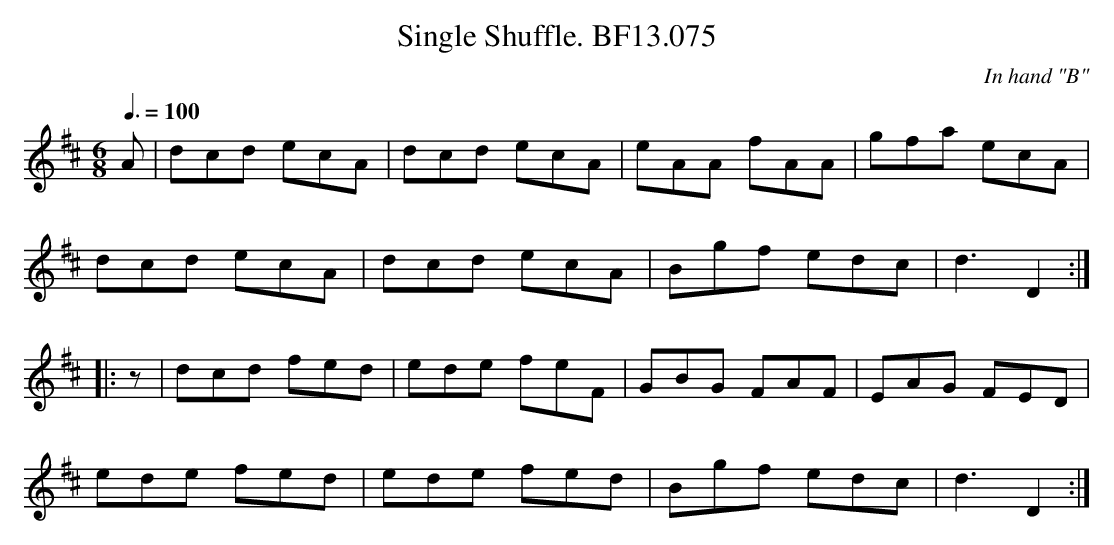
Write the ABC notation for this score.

X:1
T:Single Shuffle. BF13.075
M:6/8
L:1/8
Q:3/8=100
C:In hand "B"
K:D
A|dcd ecA|dcd ecA|eAA fAA|gfa ecA|
dcd ecA|dcd ecA|Bgf edc|d3D2:|
|:z|dcd fed|ede feF|GBG FAF|EAG FED|
ede fed|ede fed|Bgf edc|d3D2:|
